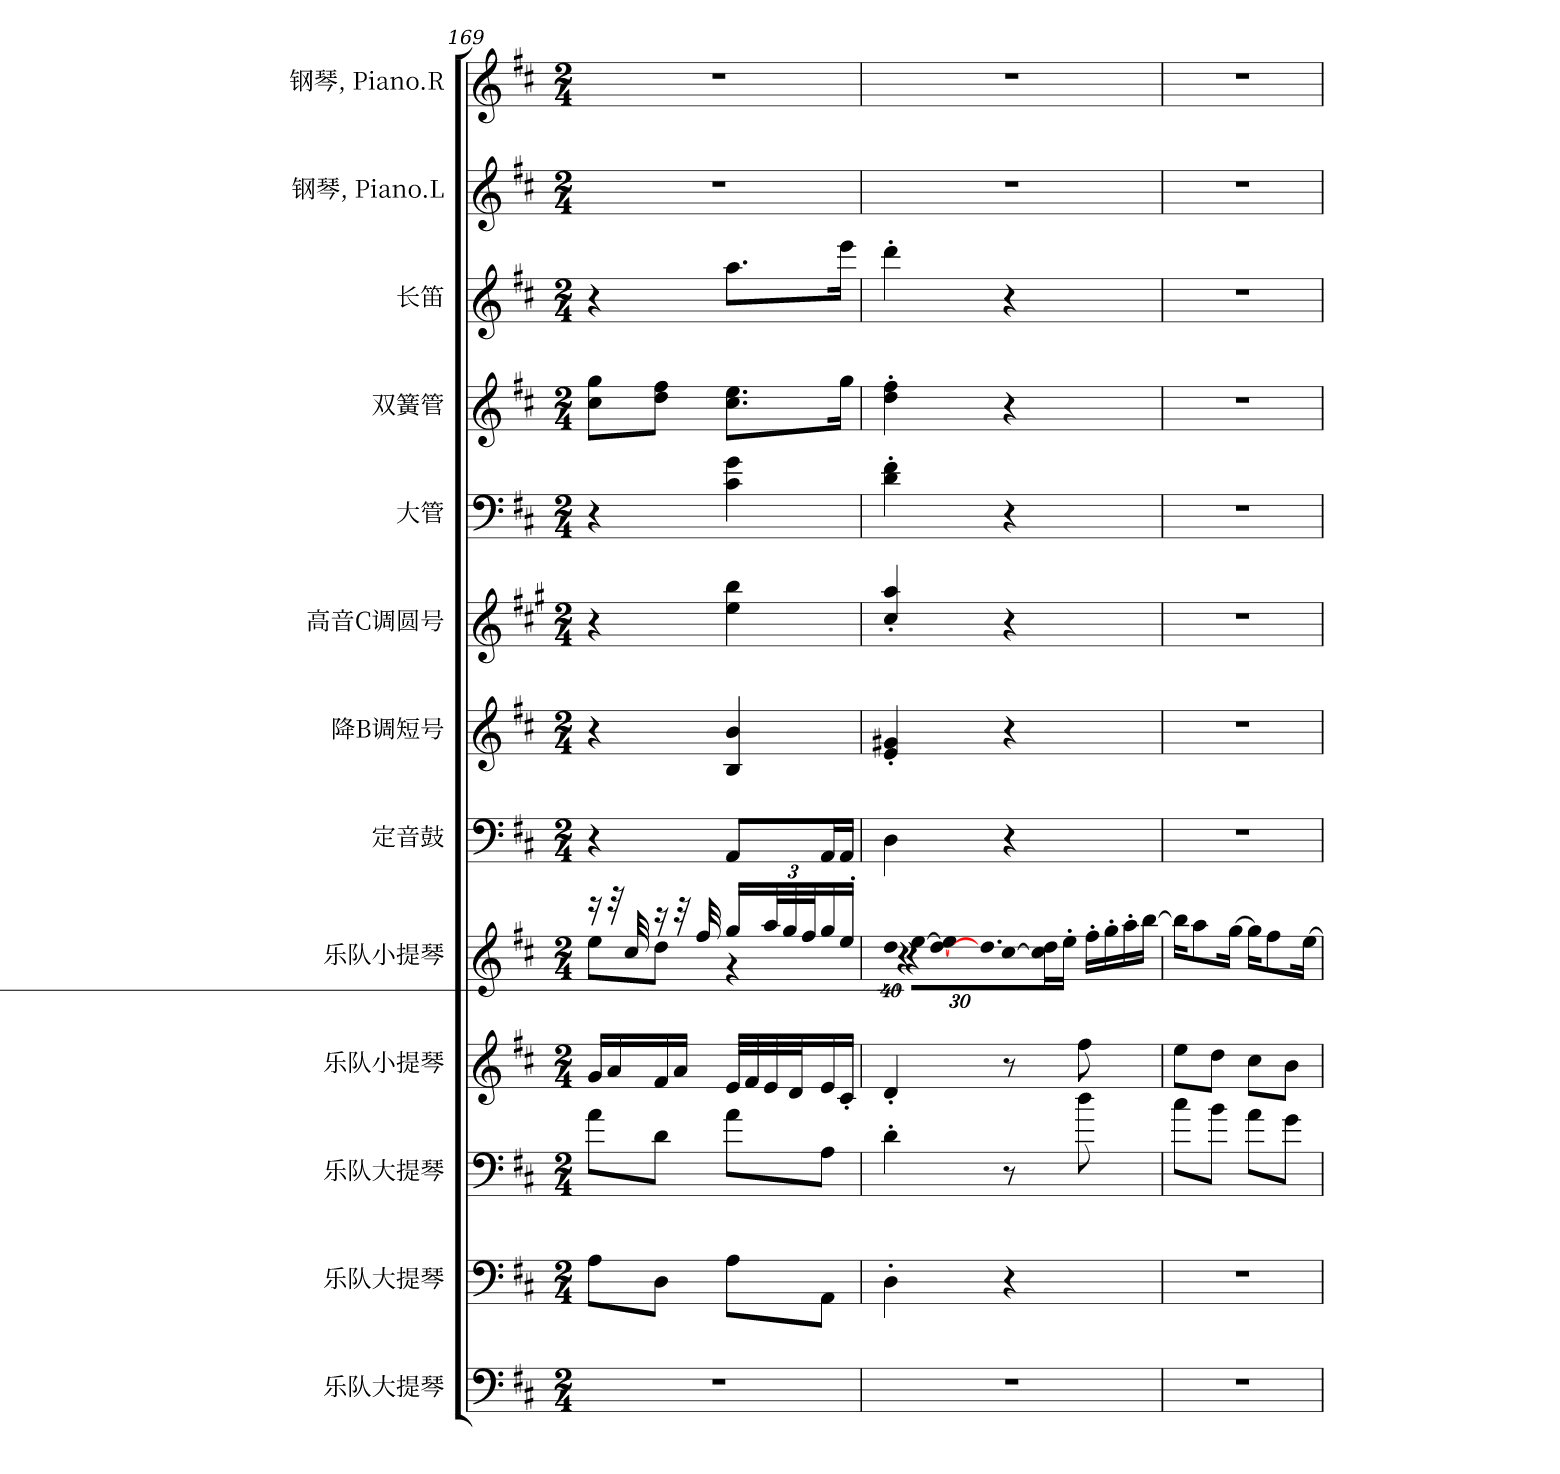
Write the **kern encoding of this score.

**kern	**kern	**kern	**kern	**kern	**kern	**kern	**kern	**kern	**kern	**kern	**kern	**kern
*part13	*part12	*part11	*part10	*part9	*part8	*part7	*part6	*part5	*part4	*part3	*part2	*part1
*staff13	*staff12	*staff11	*staff10	*staff9	*staff8	*staff7	*staff6	*staff5	*staff4	*staff3	*staff2	*staff1
*I"乐队大提琴	*I"乐队大提琴	*I"乐队大提琴	*I"乐队小提琴	*I"乐队小提琴	*I"定音鼓	*I"降B调短号	*I"高音C调圆号	*I"大管	*I"双簧管	*I"长笛	*I"钢琴, Piano.L	*I"钢琴, Piano.R
*	*	*	*	*	*	*	*	*	*	*	*I'Pno.	*I'Pno.
*clefF4	*clefF4	*clefF4	*clefG2	*clefG2	*clefF4	*clefG2	*clefG2	*clefF4	*clefG2	*clefG2	*clefG2	*clefG2
*	*	*	*	*	*	*ITrd1c2	*ITrd4c7	*	*	*	*	*
*k[f#c#]	*k[f#c#]	*k[f#c#]	*k[f#c#]	*k[f#c#]	*k[f#c#]	*k[]	*k[f#c#]	*k[f#c#]	*k[f#c#]	*k[f#c#]	*k[f#c#]	*k[f#c#]
*M2/4	*M2/4	*M2/4	*M2/4	*M2/4	*M2/4	*M2/4	*M2/4	*M2/4	*M2/4	*M2/4	*M2/4	*M2/4
=169	=169	=169	=169	=169	=169	=169	=169	=169	=169	=169	=169	=169
*	*	*	*	*^	*	*	*	*	*	*	*	*
2r	8A\L	8a\L	16g/LL	16r	8ee\L	4r	4r	4r	4r	8cc#\ 8gg\L	4r	2r	2r
.	.	.	16a/	32r	.	.	.	.	.	.	.	.	.
.	.	.	.	32cc#/	.	.	.	.	.	.	.	.	.
.	8D\J	8d\J	16f#/	16r	8dd\J	.	.	.	.	8dd\ 8ff#\J	.	.	.
.	.	.	16a/JJ	32r	.	.	.	.	.	.	.	.	.
.	.	.	.	32ff#/	.	.	.	.	.	.	.	.	.
.	8A\L	8a\L	32e/LLL	16gg/LL	4r	8AA/L	4A/ 4a/	4a\ 4ee\	4c#\ 4g\	8.cc#\ 8.ee\L	8.aa\L	.	.
.	.	.	32f#/	.	.	.	.	.	.	.	.	.	.
*	*	*	*	*Xbrackettup	*	*	*	*	*	*	*	*	*
.	.	.	32e/	48aa/L	.	.	.	.	.	.	.	.	.
.	.	.	.	48gg/	.	.	.	.	.	.	.	.	.
.	.	.	32d/J	.	.	.	.	.	.	.	.	.	.
.	.	.	.	48ff#/J	.	.	.	.	.	.	.	.	.
.	8AA\J	8A\J	16e/	16gg/	.	16AA/L	.	.	.	.	.	.	.
.	.	.	16c#'/JJ	16ee'/JJ	.	16AA/JJ	.	.	.	16gg\Jk	16eee\Jk	.	.
*	*	*	*	*v	*v	*	*	*	*	*	*	*	*
!!LO:PB:g=z
=170	=170	=170	=170	=170	=170	=170	=170	=170	=170	=170	=170	=170
*	*	*	*	*brackettup	*	*	*	*	*	*	*	*
!	!	!	!	!LO:N:vis=32	!	!	!	!	!	!	!	!
2r	4D'\	4d'\	4d'/	640%23dd\	4D\	4d/' 4f#X/'	4f#/' 4dd/'	4d\' 4f#\'	4dd\' 4ff#\'	4ddd'\	2r	2r
!	!	!	!	!LO:N:vis=64	!	!	!	!	!	!	!	!
.	.	.	.	960%17r	.	.	.	.	.	.	.	.
!	!	!	!	!LO:N:vis=128	!	!	!	!	!	!	!	!
.	.	.	.	1920%17r	.	.	.	.	.	.	.	.
!	!	!	!	!LO:N:vis=256%9	!	!	!	!	!	!	!	!
.	.	.	.	[960%17ee\LLLL	.	.	.	.	.	.	.	.
!	!	!	!	!LO:N:vis=256%9	!	!	!	!	!	!	!	!
.	.	.	.	[960%17dd\ 960%17ee\]	.	.	.	.	.	.	.	.
.	.	.	.	1920ryy	.	.	.	.	.	.	.	.
!	!	!	!	!LO:N:vis=256.	!	!	!	!	!	!	!	!
.	.	.	.	1920%17dd\K]	.	.	.	.	.	.	.	.
!	!	!	!	!LO:N:vis=256%9	!	!	!	!	!	!	!	!
.	.	.	.	[960%17cc#\JJ	.	.	.	.	.	.	.	.
.	.	.	.	16cc#\] 16dd\	.	.	.	.	.	.	.	.
.	.	.	.	16ee'\JJ	.	.	.	.	.	.	.	.
.	4r	8r	8r	16ff#'\LL	4r	4r	4r	4r	4r	4r	.	.
.	.	.	.	16gg'\	.	.	.	.	.	.	.	.
.	.	8dd\	8ff#\	16aa'\	.	.	.	.	.	.	.	.
.	.	.	.	[16bb\JJ	.	.	.	.	.	.	.	.
=171	=171	=171	=171	=171	=171	=171	=171	=171	=171	=171	=171	=171
2r	2r	8cc#\L	8ee\L	16bb\KL]	2r	2r	2r	2r	2r	2r	2r	2r
.	.	.	.	8aa\	.	.	.	.	.	.	.	.
.	.	8b\J	8dd\J	.	.	.	.	.	.	.	.	.
.	.	.	.	[16gg\Jk	.	.	.	.	.	.	.	.
.	.	8a\L	8cc#\L	16gg\KL]	.	.	.	.	.	.	.	.
.	.	.	.	8ff#\	.	.	.	.	.	.	.	.
.	.	8g\J	8b\J	.	.	.	.	.	.	.	.	.
.	.	.	.	[16ee\Jk	.	.	.	.	.	.	.	.
=	=	=	=	=	=	=	=	=	=	=	=	=
*-	*-	*-	*-	*-	*-	*-	*-	*-	*-	*-	*-	*-
